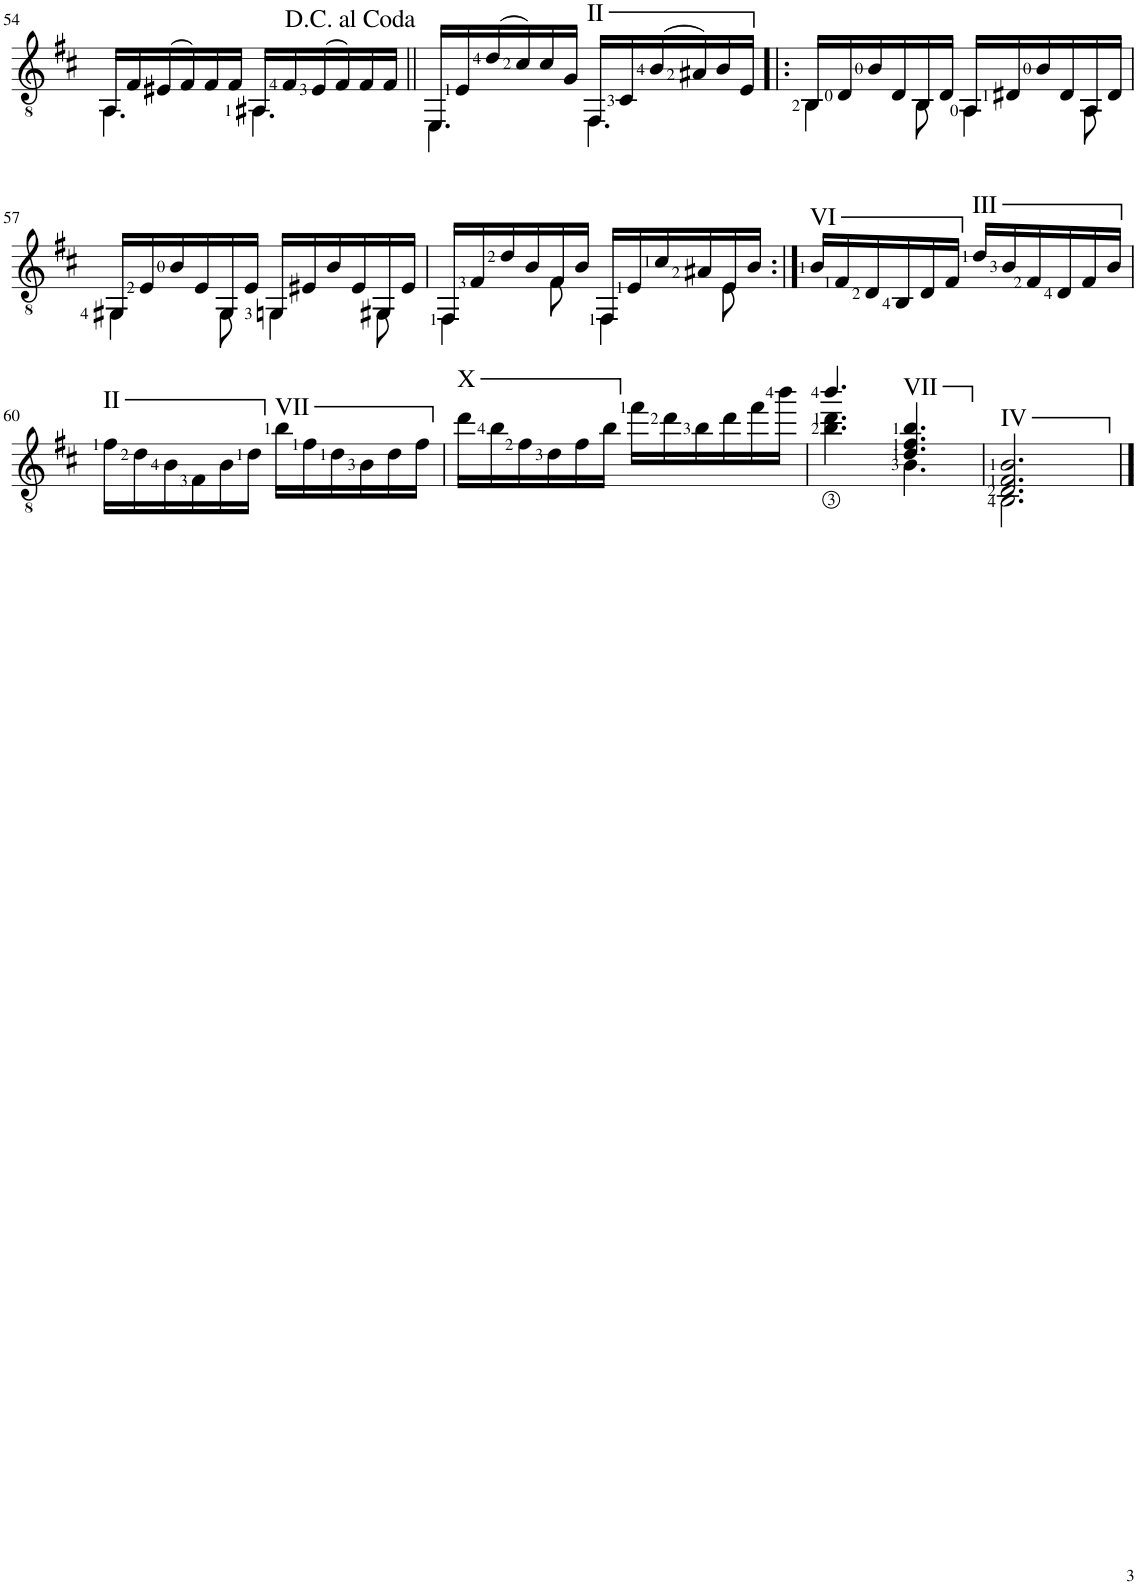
**kern	**kern
*part2	*part1
*staff2	*staff1
*I"Classical Guitar	*I"Classical Guitar
!!LO:PB:g=z
*clefGv2	*clefGv2
*k[f#c#]	*k[f#c#]
*M6/8	*M6/8
=54	=54
*^	*^
16r	4.AA	16AA/LL	4.AA\
16F#/LL	.	16F#/	.
(>16E#X/	.	(16E#X/	.
16F#/)	.	16F#/)	.
16F#/	.	16F#/	.
16F#/JJ	.	16F#/JJ	.
16r	4.AA#X	16AA#X/LL	4.AA#\
16F#/LL	.	16F#/	.
(>16E#/	.	(16E#/	.
16F#/)	.	16F#/)	.
16F#/	.	16F#/	.
16F#/JJ	.	16F#/JJ	.
=55||	=55||	=55||	=55||
*	*^	*	*
16r	4.EE	16ryy	16EE/LL	4.EE\
16r	.	4E	16E/	.
(>16d\LL	.	.	(16d/	.
16c#\)	.	.	16c#/)	.
16c#\	.	.	16c#/	.
16G\JJ	.	16r	16G/JJ	.
!	!	!	!LO:TX:a:t=II	!
16r	4.FF#	16r	16FF#/LL	4.FF#\
16r	.	4C#	16C#/	.
(>16B/LL	.	.	(16B/	.
16B-X/)	.	.	16A#X/)	.
16B-/	.	.	16B/	.
16E/JJ	.	16r	16E/JJ	.
=56!|:	=56!|:	=56!|:	=56!|:	=56!|:
16r	4BB	8r	16BB/LL	4BB\
8D/L	.	.	16D/	.
.	.	16B	16B/	.
8D/	.	16r	16D/	.
.	8BB	4r	16BB/	8BB\
16D/Jk	.	.	16D/JJ	.
16r	4AA	.	16AA/LL	4AA\
8D#X/L	.	.	16D#X/	.
.	.	16B	16B/	.
8D#/	.	16r	16D#/	.
.	8AA	8r	16AA/	8AA\
16D#/Jk	.	.	16D#/JJ	.
!!LO:LB:g=z	!!
=57	=57	=57	=57	=57
16r	4GG#X	8ryy	16GG#X/LL	4GG#\
8E/L	.	.	16E/	.
.	.	16B	16B/	.
8E/	.	16r	16E/	.
.	8GG#	4r	16GG#/	8GG#\
8E/J	.	.	16E/JJ	.
.	4GG#	.	16GGn/LL	4GG\
8E#X/L	.	.	16E#X/	.
.	.	16B	16B/	.
8E#/	.	16r	16E#/	.
.	8GG#	8r	16GG#X/	8GG#\
16E#/Jk	.	.	16E#/JJ	.
=58	=58	=58	=58	=58
16r	4.FF#	16r	16FF#/LL	4FF#\
16r	.	8F#/L	16F#/	.
16d	.	.	16d/	.
16r	.	8B/J	16B/	.
16F#/LL	.	.	16F#/	8F#\
16B/JJ	.	16r	16B/JJ	.
16r	4.FF#	16r	16FF#/LL	4FF#\
16r	.	8E/L	16E/	.
16c#	.	.	16c#/	.
16r	.	8B-X/J	16A#X/	.
16E/LL	.	.	16E/	8E\
16B-/JJ	.	16r	16B/JJ	.
*	*	*	*v	*v
=59:|!	=59:|!	=59:|!	=59:|!
!	!	!	!LO:TX:a:t=VI
16B/LL	2.r	2.r	16B/LL
16F#/	.	.	16F#/
16D/	.	.	16D/
16BB/	.	.	16BB/
16D/	.	.	16D/
16F#/JJ	.	.	16F#/JJ
!	!	!	!LO:TX:a:t=III
16d\LL	.	.	16d/LL
16B\	.	.	16B/
16F#\	.	.	16F#/
16D\	.	.	16D/
16F#\	.	.	16F#/
16B\JJ	.	.	16B/JJ
*v	*v	*v	*
!!LO:LB:g=z
=60	=60
!	!LO:TX:a:t=II
16f#\LL	16f#\LL
16d\	16d\
16B\	16B\
16F#\	16F#\
16B\	16B\
16d\JJ	16d\JJ
!	!LO:TX:a:t=VII
16b\LL	16b\LL
16f#\	16f#\
16d\	16d\
16B\	16B\
16d\	16d\
16f#\JJ	16f#\JJ
=61	=61
!	!LO:TX:a:t=X
16dd\LL	16dd\LL
16b\	16b\
16f#\	16f#\
16d\	16d\
16f#\	16f#\
16b\JJ	16b\JJ
16ff#\LL	16ff#\LL
16dd\	16dd\
16b\	16b\
16dd\	16dd\
16ff#\	16ff#\
16bb\JJ	16bb\JJ
=62	=62
*^	*^
4.bb	4.b 4.dd	4.bb/	4.b\ 4.dd\
!	!	!LO:TX:a:t=VII	!
!LO:TX:a:t=VII	!	!	!
4.d 4.f# 4.b	4.B	4.d/ 4.f#/ 4.b/	4.B\
=63	=63	=63	=63
!	!	!LO:TX:a:t=IV	!
!LO:TX:a:t=IV	!	!	!
2.D 2.F# 2.B	2.BB	2.D/ 2.F#/ 2.B/	2.BB\
*v	*v	*	*
*	*v	*v
==	==
*-	*-
